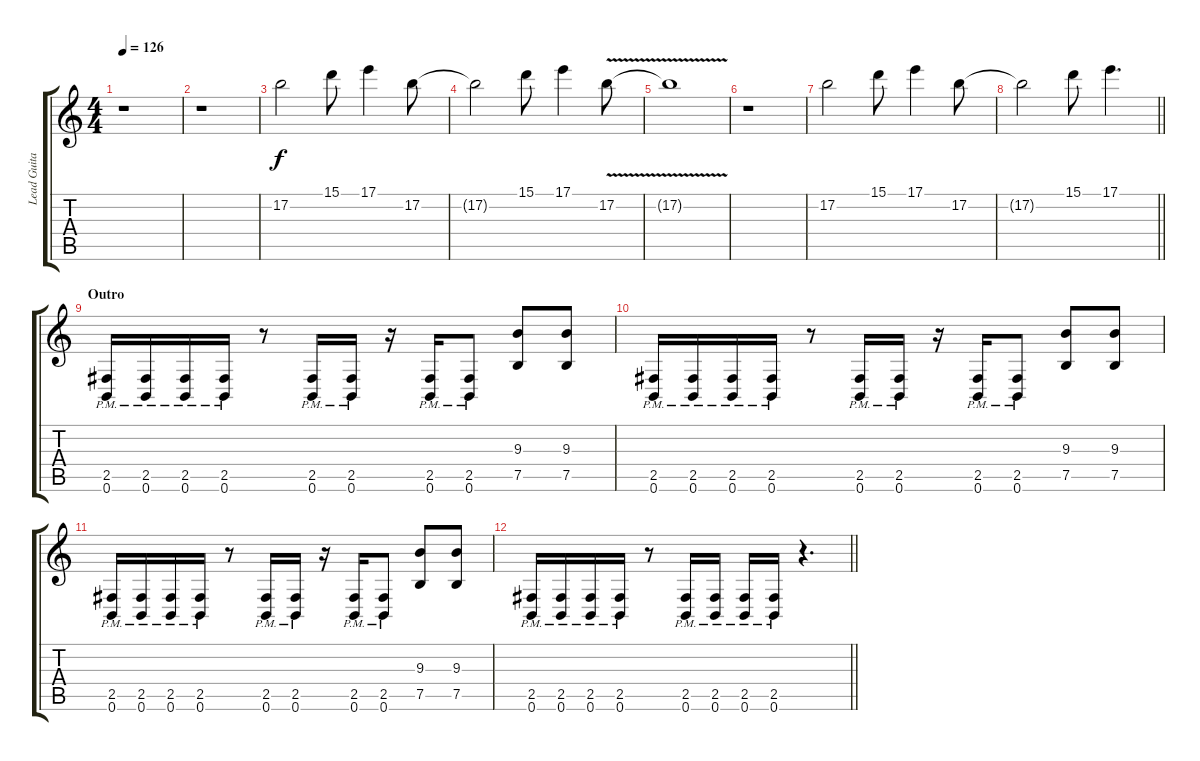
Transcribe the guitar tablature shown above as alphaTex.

\track ("Lead Guitar" "Lead Guita") {instrument overdrivenguitar}
\staff {score tabs}
\tuning (B3 Gb3 D3 A2 E2 B1) {hide}
\ts (4 4)
\tempo 126
\clef g2
\ks c
r.1{dy f} |
r.1 |
17.2.2 15.1.8 17.1.4 17.2.8 |
17.2{t}.2 15.1.8 17.1.4 17.2{v}.8 |
17.2{t}.1 |
r.1 |
17.2.2 15.1.8 17.1.4 17.2.8 |
\barLineRight lightlight
17.2{t}.2 15.1.8 17.1.4{d} |
\section ("" "Outro")
(2.5{pm} 0.6{pm}).16 (2.5{pm} 0.6{pm}).16 (2.5{pm} 0.6{pm}).16 (2.5{pm} 0.6{pm}).16 r.8 (2.5{pm} 0.6{pm}).16 (2.5{pm} 0.6{pm}).16 r.16 (2.5{pm} 0.6{pm}).16 (2.5{pm} 0.6{pm}).8 (9.3 7.5).8 (9.3 7.5).8 |
(2.5{pm} 0.6{pm}).16 (2.5{pm} 0.6{pm}).16 (2.5{pm} 0.6{pm}).16 (2.5{pm} 0.6{pm}).16 r.8 (2.5{pm} 0.6{pm}).16 (2.5{pm} 0.6{pm}).16 r.16 (2.5{pm} 0.6{pm}).16 (2.5{pm} 0.6{pm}).8 (9.3 7.5).8 (9.3 7.5).8 |
(2.5{pm} 0.6{pm}).16 (2.5{pm} 0.6{pm}).16 (2.5{pm} 0.6{pm}).16 (2.5{pm} 0.6{pm}).16 r.8 (2.5{pm} 0.6{pm}).16 (2.5{pm} 0.6{pm}).16 r.16 (2.5{pm} 0.6{pm}).16 (2.5{pm} 0.6{pm}).8 (9.3 7.5).8 (9.3 7.5).8 |
\barLineRight lightlight
(2.5{pm} 0.6{pm}).16 (2.5{pm} 0.6{pm}).16 (2.5{pm} 0.6{pm}).16 (2.5{pm} 0.6{pm}).16 r.8 (2.5{pm} 0.6{pm}).16 (2.5{pm} 0.6{pm}).16 (2.5{pm} 0.6{pm}).16 (2.5{pm} 0.6{pm}).16 r.4{d}
